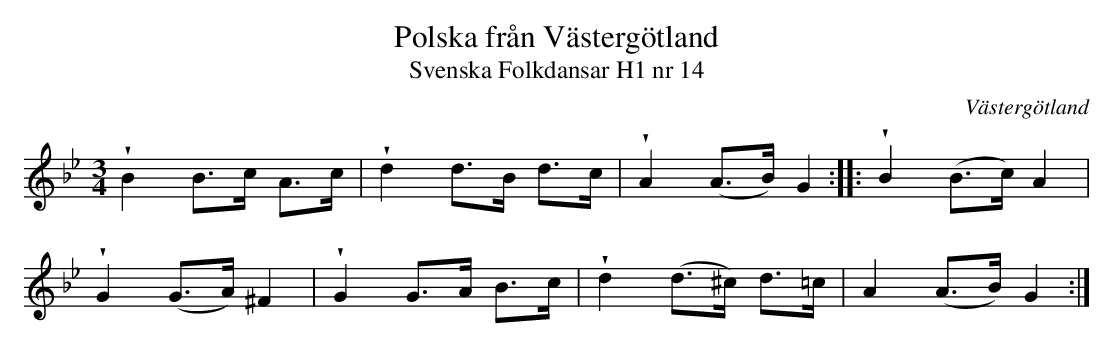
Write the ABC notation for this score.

X:1
T:Polska från Västergötland
T:Svenska Folkdansar H1 nr 14
O:Västergötland
U:V = wedge
M:3/4
L:1/8
K:Gm
VB2 B>c A>c | Vd2 d>B d>c | VA2 (A>B) G2 :: VB2 (B>c) A2 |
VG2 (G>A) ^F2 | VG2 G>A B>c | Vd2 (d>^c) d>=c | A2 (A>B) G2 :|
